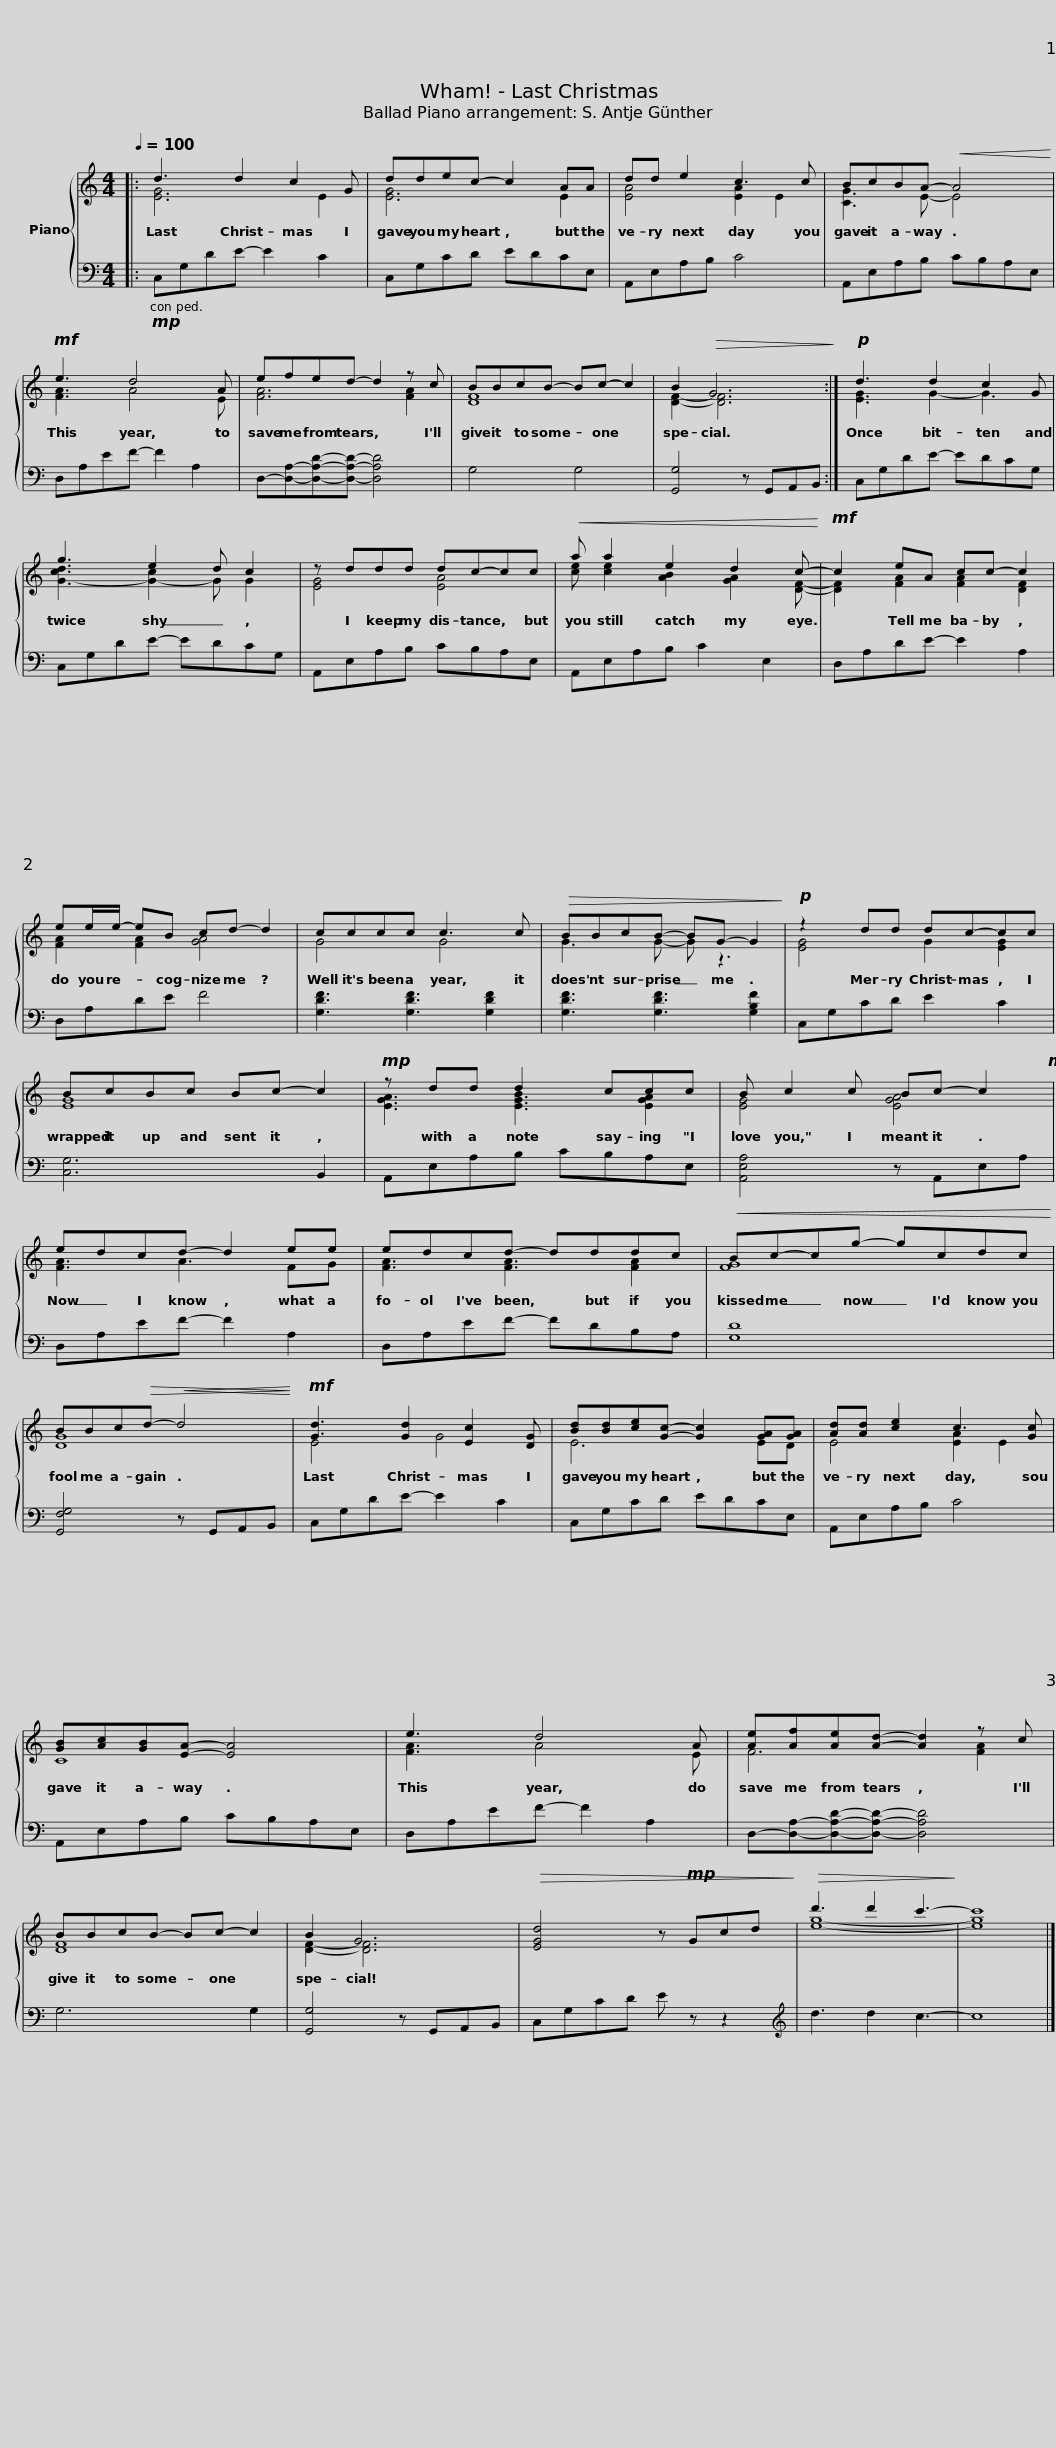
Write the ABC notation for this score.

X:1
%%score { ( 1 2 ) | 3 }
L:1/8
Q:1/4=100
M:4/4
I:linebreak $
K:C
V:1 treble
V:2 treble
V:3 bass
V:1
|: d3 d2 c2 G | ddec- c2 AA | dd e2 c3 c | BcBA-!<(! A4!<)! |$!mf! e3 d4 A | %5
 efed- d2 z c | BBcB- Bc- c2 | B2!>(! G6!>)! :|$!p! d3 d2 c2 G | g3 e2 d c2 | %10
 z ddd dc-cc |!<(! a a2 e2 d2 c-!<)! |$!mf! c2 eA cc- c2 | ee/e/- eB cd- d2 | cccc c3 c | %15
!>(! BBcB- BG- G2!>)! |$!p! z2 dd dc-cc | BcBc Bc- c2 |!mp! z dd d2 ccc | B c2 c Bc- c2!mf! |$ %20
 edcd- d2 ee | edcd- dddc |!<(! Bc-cg- gcdc!<)! | BBc!>(!d-!<(! d4!>)!!<)! |$!mf! [Gd]3 [Gd]2 [Ec]2 [DG] | %25
 [Bd][Bd][ce][Gc]- [Gc]2 [GA][GA] | [Ad][Ad] [ce]2 c3 [Gc] | [GB][Ac][GB][EA]- [EA]4 |$ e3 d4 A | [Ae][Af][Ae][Ad]- [Ad]2 z c | %30
 BBcB- Bc- c2 | B2 G6 |$!>(! [EGd]4 z!mp! Gcd!>)! |!>(! d'3 d'2 c'3-!>)! | c'8 |] %35
V:2
|: [EG]6 E2 | [EG]6 E2 | [EA]4 [EA]2 E2 | [CG]3 E- E4 |$ [FA]3 A4 E | %5
 [FA]6 [FA]2 | [DF]8 | [DF]2- [DF]6 :|$ [EG]3 G2- G3 | [G-cd]3 [G-c]2 G G2 | %10
 [EG]4 [EA]4 | [ce] [ce]2 [AB]2 [GA]2 [DF]- |$ [DF]2 [FA]2 [FA]2 [DF]2 | [FA]2 [FA]2 [GA]4 | G4 G4 | %15
 G3 G- G z3 |$ [EG]4 G2 [EG]2 | [EG]8 | [EGA]3 [EGB]3 [EGA]2 | [EG]4 [EGA]4 |$ %20
 [FA]3 A3 FG | [FA]3 [FA]3 [FA]2 | [FG]8 | [DG]8 |$ E4 G4 | %25
 E6 ED | E4 [EA]2 E2 | C8 |$ [FA]3 A4 E | F6 [FA]2 | %30
 [DF]8 | [DF]2- [DF]6 |$ x8 | [eg]8- | [eg]8 |] %35
V:3
|:!mp! C,G,DE- E2 C2 | C,G,CD EDCE, | A,,E,A,B, C4 | A,,E,A,B, CB,A,E, |$ D,A,EF- F2 A,2 | %5
 D,-[D,A,]-[D,A,D]-[D,A,D]- [D,A,D]4 | G,4 G,4 | [G,,G,]4 z G,,A,,B,, :|$ C,G,DE- EDCG, | C,G,DE- EDCG, | %10
 A,,E,A,B, CB,A,E, | A,,E,A,B, C2 E,2 |$ D,A,DE- E2 A,2 | D,A,DE F4 | [G,DF]3 [G,DF]3 [G,DF]2 | %15
 [G,DF]3 [G,DF]3 [G,B,F]2 |$ C,G,CD E2 C2 | [C,G,]6 B,,2 | A,,E,A,B, CB,A,E, | [A,,E,A,]4 z A,,E,A, |$ %20
 D,A,EF- F2 A,2 | D,A,EF- FDB,A, | [G,D]8 | [G,,F,G,]4 z G,,A,,B,, |$ C,G,DE- E2 C2 | %25
 C,G,CD EDCE, | A,,E,A,B, C4 | A,,E,A,B, CB,A,E, |$ D,A,EF- F2 A,2 | D,-[D,A,]-[D,A,D]-[D,A,D]- [D,A,D]4 | %30
 G,6 G,2 | [G,,G,]4 z G,,A,,B,, |$ C,G,CD E z z2 |[K:treble] d3 d2 c3- | c8 |] %35
